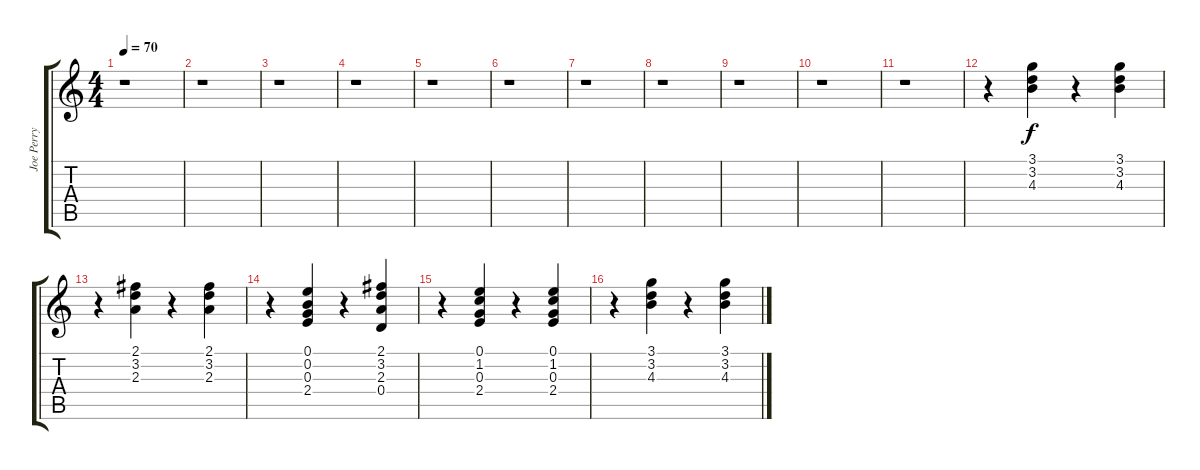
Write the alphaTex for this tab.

\track ("Joe Perry (Solo)" "Joe Perry ") {instrument electricguitarmuted}
\staff {score tabs}
\tuning (E4 B3 G3 D3 A2 E2) {hide}
\ts (4 4)
\tempo 70
\clef g2
\ks c
r.1{dy mp} |
r.1 |
r.1 |
r.1 |
r.1 |
r.1 |
r.1 |
r.1 |
r.1 |
r.1 |
r.1 |
r.4 (3.1 3.2 4.3).4{dy f} r.4 (3.1 3.2 4.3).4 |
r.4 (2.1 3.2 2.3).4 r.4 (2.1 3.2 2.3).4 |
r.4 (0.1 0.2 0.3 2.4).4 r.4 (2.1 3.2 2.3 0.4).4 |
r.4 (0.1 1.2 0.3 2.4).4 r.4 (0.1 1.2 0.3 2.4).4 |
r.4 (3.1 3.2 4.3).4 r.4 (3.1 3.2 4.3).4
